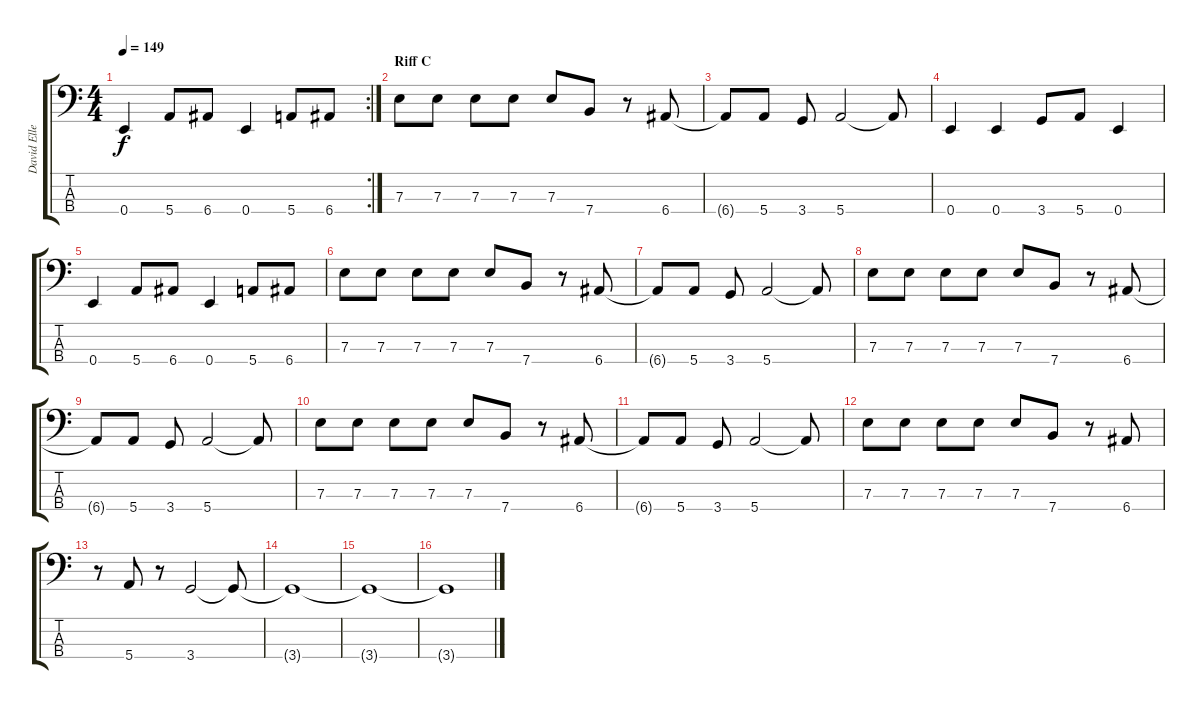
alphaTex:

\track ("David Ellefson" "David Elle") {instrument electricbassfinger}
\staff {score tabs}
\tuning (G2 D2 A1 E1) {hide}
\rc 2
\ts (4 4)
\tempo 149
\clef f4
\ks c
0.4.4{dy f} 5.4.8 6.4.8 0.4.4 5.4.8 6.4.8 |
\section ("" "Riff C")
7.3.8 7.3.8 7.3.8 7.3.8 7.3.8 7.4.8 r.8 6.4.8 |
6.4{t}.8 5.4.8 3.4.8 5.4.2 5.4{t}.8 |
0.4.4 0.4.4 3.4.8 5.4.8 0.4.4 |
0.4.4 5.4.8 6.4.8 0.4.4 5.4.8 6.4.8 |
7.3.8 7.3.8 7.3.8 7.3.8 7.3.8 7.4.8 r.8 6.4.8 |
6.4{t}.8 5.4.8 3.4.8 5.4.2 5.4{t}.8 |
7.3.8 7.3.8 7.3.8 7.3.8 7.3.8 7.4.8 r.8 6.4.8 |
6.4{t}.8 5.4.8 3.4.8 5.4.2 5.4{t}.8 |
7.3.8 7.3.8 7.3.8 7.3.8 7.3.8 7.4.8 r.8 6.4.8 |
6.4{t}.8 5.4.8 3.4.8 5.4.2 5.4{t}.8 |
7.3.8 7.3.8 7.3.8 7.3.8 7.3.8 7.4.8 r.8 6.4.8 |
r.8 5.4.8 r.8 3.4.2 3.4{t}.8 |
3.4{t}.1 |
3.4{t}.1 |
3.4{t}.1
